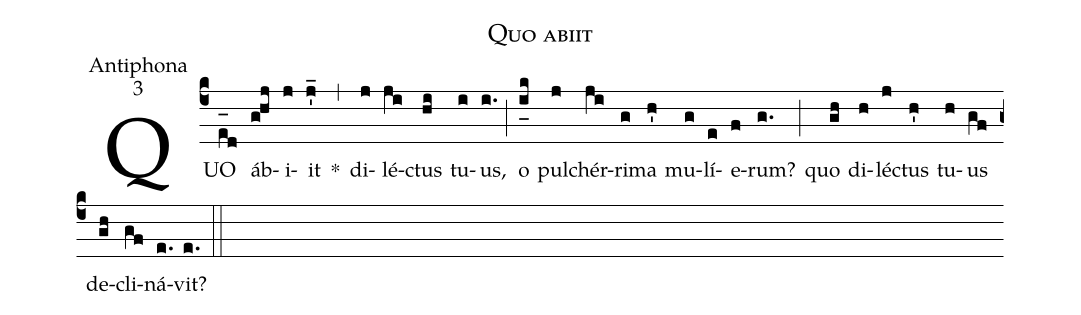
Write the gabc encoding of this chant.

name:Quo abiit;
office-part:Antiphona;
mode:3;
%%
(c4) QUO(e_[oh:h]d) áb(ghj)i(j)it(j'_) *(,) di(j)lé(ji)ctus(hi) tu(i)us,(i.) (;) o(i_[uh:l]k) pul(j)chér(ji)ri(g)ma(h') mu(g)lí(e)e(f)rum?(g.) (;) quo(gh) di(h)lé(j)ctus(h') tu(h)us(gf) de(gh)cli(gf)ná(e.)vit?(e.) (::)
